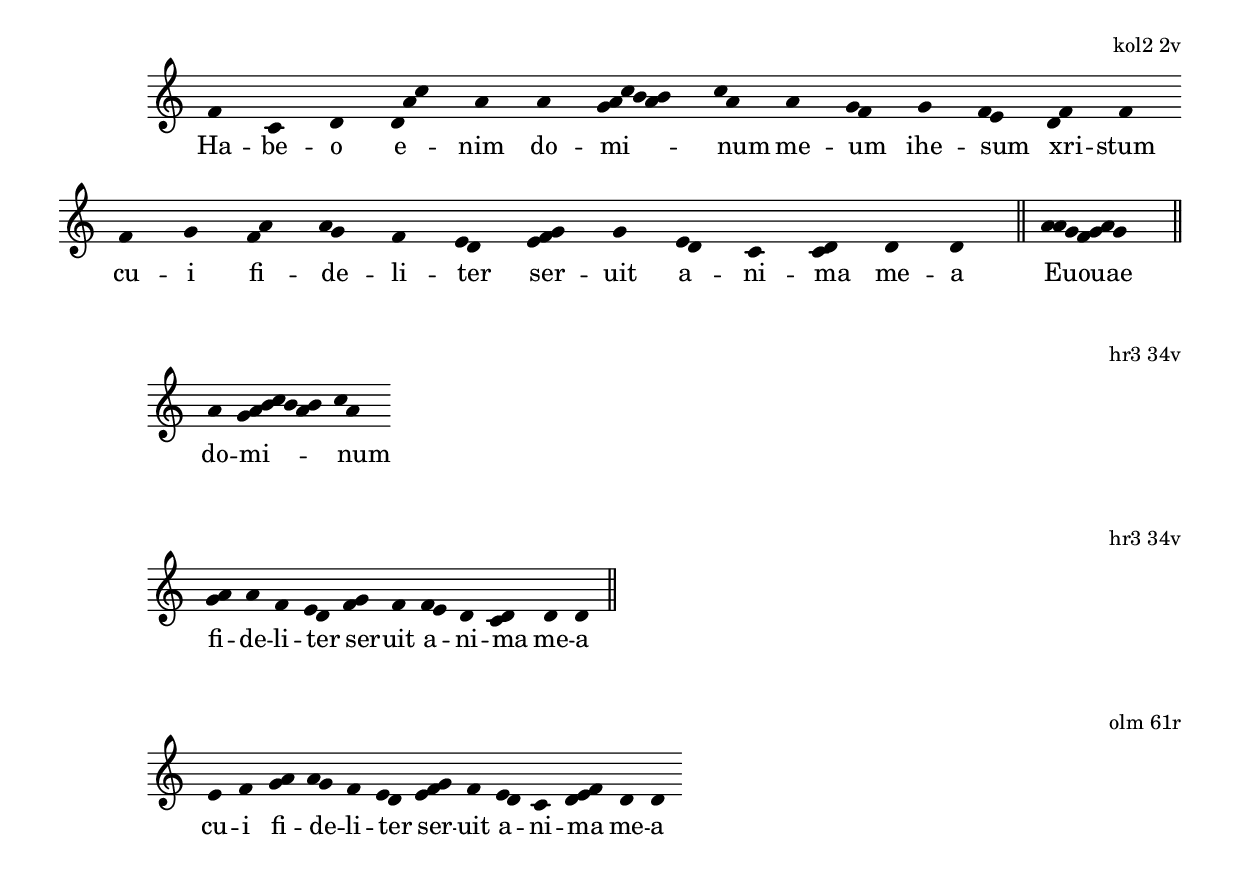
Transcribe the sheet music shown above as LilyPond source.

\version "2.19.32"

\include "../lib/synopsis.ily"

\score {
  \transpose c c' {
    \plainchant
    f c d \bar "" \melisma { d a c' } a \bar ""
    a \melisma { g a c' b a b } \melisma { c' a } \bar "" a \melisma { g f } \bar "" g \melisma { f e } \bar "" \melisma { d f } f \bar ""
    f g \bar "" \melisma { f a } \melisma { a g } f \melisma { e d } \bar "" \melisma { e f g }
    g \bar "" \melisma { e d } c \melisma { c d } \bar "" d \bar "" d \bar "||"

    \melisma { a a g f g a g } \bar "||"
  }
  \addlyrics {
    Ha -- be -- o e -- nim
    do -- mi -- num me -- um ihe -- sum xri -- stum
    cu -- i fi -- de -- li -- ter ser -- uit
    a -- ni -- ma me -- a

    Euouae
  }
  \header {
    fontes = "kol2 2v"
  }
}

\score {
  \transpose c c' {
    \plainchant
    a \melisma { g a b c' b a b } \melisma { c' a }
  }
  \addlyrics {
    do -- mi -- num
  }
  \header {
    fontes = "hr3 34v"
  }
}

\score {
  \transpose c c' {
    \plainchant
    \melisma { g a } a f \melisma { e d } \melisma { f g } f
    \melisma { f e } d \melisma { c d } d d \bar "||"
  }
  \addlyrics {
    fi -- de -- li -- ter ser -- uit
    a -- ni -- ma me -- a
  }
  \header {
    fontes = "hr3 34v"
  }
}

\score {
  \transpose c c' {
    \plainchant
    e f \melisma { g a } \melisma { a g } f \melisma { e d } \melisma { e f g } f
    \melisma { e d } c \melisma { d e f } d d % divisio syllabarum incertum
  }
  \addlyrics {
    cu -- i fi -- de -- li -- ter ser -- uit
    a -- ni -- ma me -- a
  }
  \header {
    fontes = "olm 61r"
  }
}
